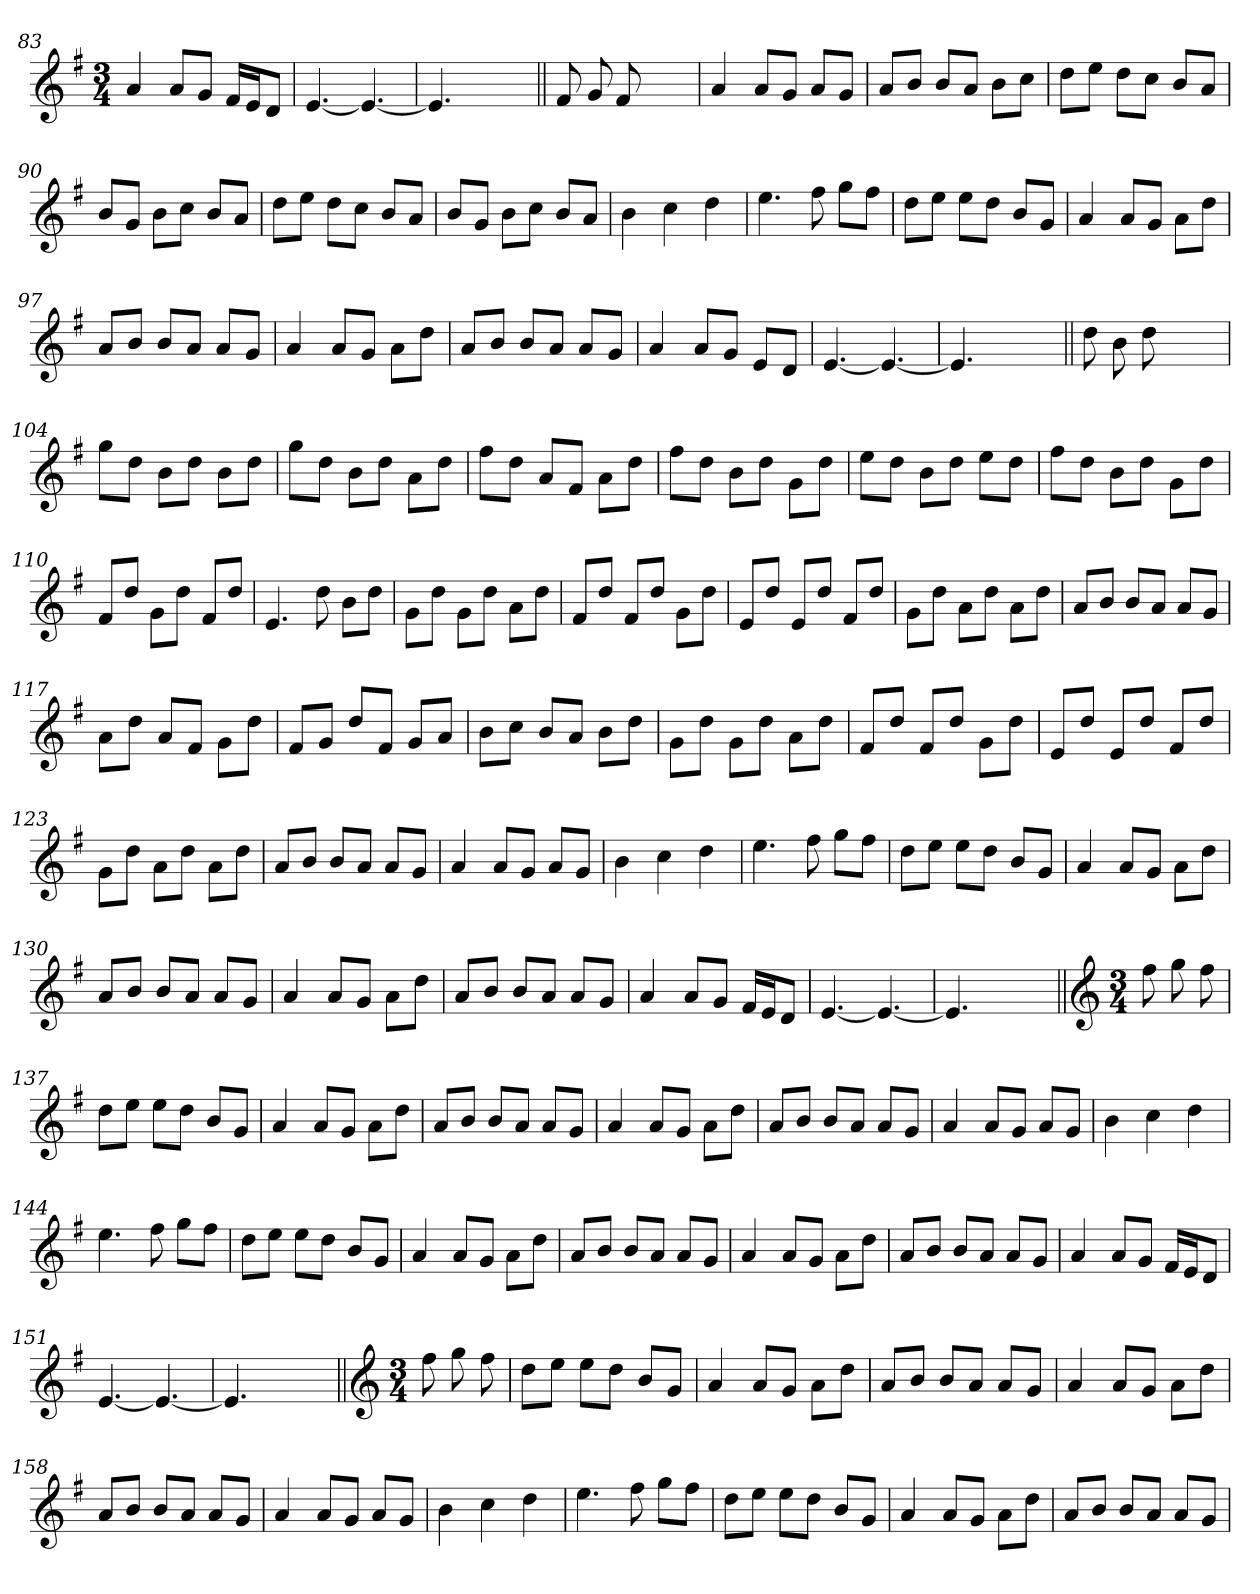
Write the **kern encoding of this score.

**kern
*part1
*staff1
*clefG2
*k[f#]
*G:
*M3/4
=83
4a/
8a/L
8g/J
16f#/LL
16e/J
8d/J
=84
[4.e/
4.e/_
!!LO:LB:g=z
=85
4.e/]
4.ryy
=86||
8f#/
8g/
8f#/
4.ryy
=87
4a/
8a/L
8g/J
8a/L
8g/J
=88
8a/L
8b/J
8b/L
8a/J
8b\L
8cc\J
=89
8dd\L
8ee\J
8dd\L
8cc\J
8b/L
8a/J
=90
8b/L
8g/J
8b\L
8cc\J
8b/L
8a/J
=91
8dd\L
8ee\J
8dd\L
8cc\J
8b/L
8a/J
!!LO:LB:g=z
=92
8b/L
8g/J
8b\L
8cc\J
8b/L
8a/J
=93
4b\
4cc\
4dd\
=94
4.ee\
8ff#\
8gg\L
8ff#\J
=95
8dd\L
8ee\J
8ee\L
8dd\J
8b/L
8g/J
=96
4a/
8a/L
8g/J
8a\L
8dd\J
=97
8a/L
8b/J
8b/L
8a/J
8a/L
8g/J
=98
4a/
8a/L
8g/J
8a\L
8dd\J
!!LO:LB:g=z
=99
8a/L
8b/J
8b/L
8a/J
8a/L
8g/J
=100
4a/
8a/L
8g/J
8e/L
8d/J
=101
[4.e/
4.e/_
=102
4.e/]
4.ryy
=103||
8dd\
8b\
8dd\
4.ryy
=104
8gg\L
8dd\J
8b\L
8dd\J
8b\L
8dd\J
=105
8gg\L
8dd\J
8b\L
8dd\J
8a\L
8dd\J
=106
8ff#\L
8dd\J
8a/L
8f#/J
8a\L
8dd\J
!!LO:LB:g=z
=107
8ff#\L
8dd\J
8b\L
8dd\J
8g\L
8dd\J
=108
8ee\L
8dd\J
8b\L
8dd\J
8ee\L
8dd\J
=109
8ff#\L
8dd\J
8b\L
8dd\J
8g\L
8dd\J
=110
8f#/L
8dd/J
8g\L
8dd\J
8f#/L
8dd/J
=111
4.e/
8dd\
8b\L
8dd\J
=112
8g\L
8dd\J
8g\L
8dd\J
8a\L
8dd\J
=113
8f#/L
8dd/J
8f#/L
8dd/J
8g\L
8dd\J
!!LO:LB:g=z
=114
8e/L
8dd/J
8e/L
8dd/J
8f#/L
8dd/J
=115
8g\L
8dd\J
8a\L
8dd\J
8a\L
8dd\J
=116
8a/L
8b/J
8b/L
8a/J
8a/L
8g/J
=117
8a\L
8dd\J
8a/L
8f#/J
8g\L
8dd\J
=118
8f#/L
8g/J
8dd/L
8f#/J
8g/L
8a/J
=119
8b\L
8cc\J
8b/L
8a/J
8b\L
8dd\J
!!LO:LB:g=z
=120
8g\L
8dd\J
8g\L
8dd\J
8a\L
8dd\J
=121
8f#/L
8dd/J
8f#/L
8dd/J
8g\L
8dd\J
=122
8e/L
8dd/J
8e/L
8dd/J
8f#/L
8dd/J
=123
8g\L
8dd\J
8a\L
8dd\J
8a\L
8dd\J
=124
8a/L
8b/J
8b/L
8a/J
8a/L
8g/J
=125
4a/
8a/L
8g/J
8a/L
8g/J
=126
4b\
4cc\
4dd\
!!LO:LB:g=z
=127
4.ee\
8ff#\
8gg\L
8ff#\J
=128
8dd\L
8ee\J
8ee\L
8dd\J
8b/L
8g/J
=129
4a/
8a/L
8g/J
8a\L
8dd\J
=130
8a/L
8b/J
8b/L
8a/J
8a/L
8g/J
=131
4a/
8a/L
8g/J
8a\L
8dd\J
=132
8a/L
8b/J
8b/L
8a/J
8a/L
8g/J
=133
4a/
8a/L
8g/J
16f#/LL
16e/J
8d/J
!!LO:LB:g=z
=134
[4.e/
4.e/_
=135
4.e/]
4.ryy
=136||
*clefG2
*M3/4
8ff#\
8gg\
8ff#\
=137
8dd\L
8ee\J
8ee\L
8dd\J
8b/L
8g/J
=138
4a/
8a/L
8g/J
8a\L
8dd\J
=139
8a/L
8b/J
8b/L
8a/J
8a/L
8g/J
=140
4a/
8a/L
8g/J
8a\L
8dd\J
!!LO:LB:g=z
=141
8a/L
8b/J
8b/L
8a/J
8a/L
8g/J
=142
4a/
8a/L
8g/J
8a/L
8g/J
=143
4b\
4cc\
4dd\
=144
4.ee\
8ff#\
8gg\L
8ff#\J
=145
8dd\L
8ee\J
8ee\L
8dd\J
8b/L
8g/J
=146
4a/
8a/L
8g/J
8a\L
8dd\J
=147
8a/L
8b/J
8b/L
8a/J
8a/L
8g/J
!!LO:PB:g=z
=148
4a/
8a/L
8g/J
8a\L
8dd\J
=149
8a/L
8b/J
8b/L
8a/J
8a/L
8g/J
=150
4a/
8a/L
8g/J
16f#/LL
16e/J
8d/J
=151
[4.e/
4.e/_
=152
4.e/]
4.ryy
=153||
*clefG2
*M3/4
8ff#\
8gg\
8ff#\
=154
8dd\L
8ee\J
8ee\L
8dd\J
8b/L
8g/J
!!LO:LB:g=z
=155
4a/
8a/L
8g/J
8a\L
8dd\J
=156
8a/L
8b/J
8b/L
8a/J
8a/L
8g/J
=157
4a/
8a/L
8g/J
8a\L
8dd\J
=158
8a/L
8b/J
8b/L
8a/J
8a/L
8g/J
=159
4a/
8a/L
8g/J
8a/L
8g/J
=160
4b\
4cc\
4dd\
=161
4.ee\
8ff#\
8gg\L
8ff#\J
!!LO:LB:g=z
=162
8dd\L
8ee\J
8ee\L
8dd\J
8b/L
8g/J
=163
4a/
8a/L
8g/J
8a\L
8dd\J
=164
8a/L
8b/J
8b/L
8a/J
8a/L
8g/J
=
*-
